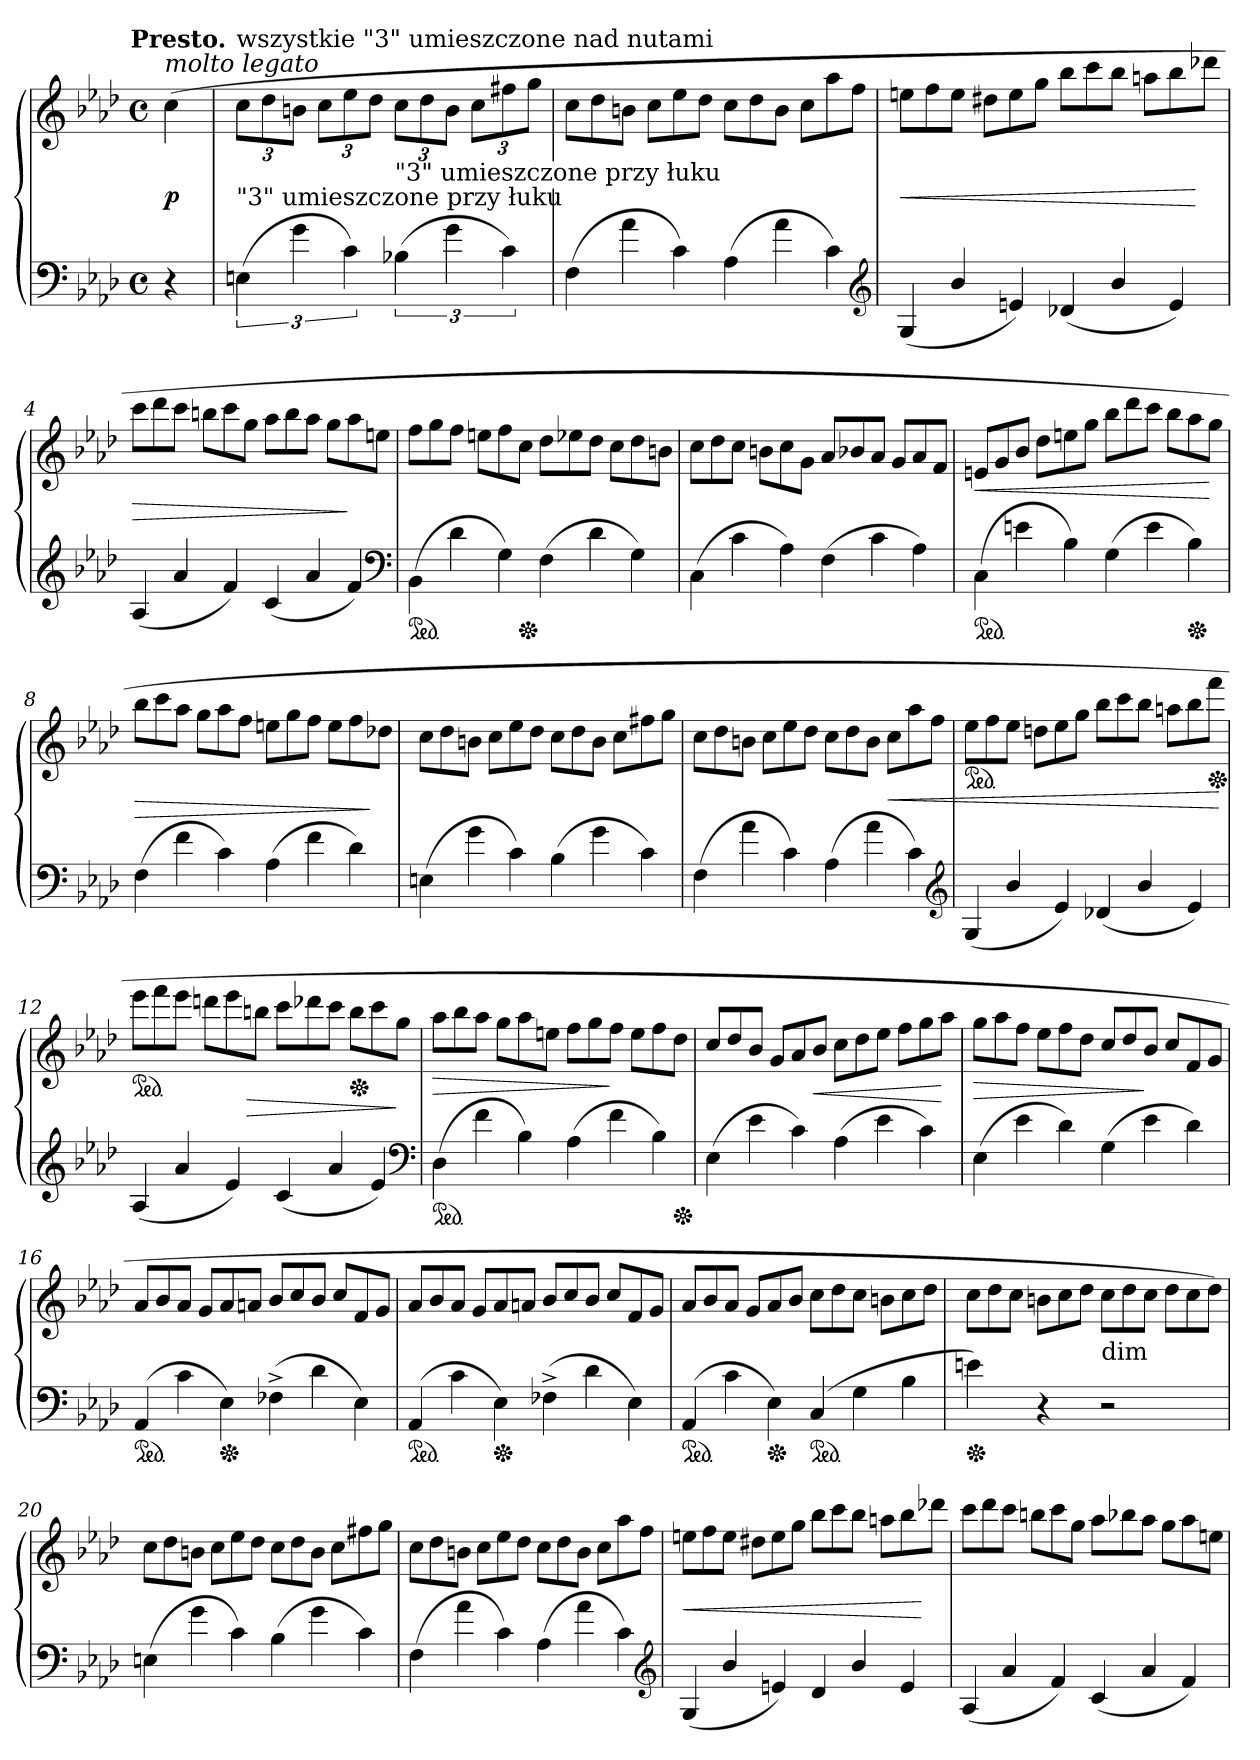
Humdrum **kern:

**kern	**kern	**dynam
*part1	*part1	*part1
*staff2	*staff1	*staff1/2
*clefF4	*clefG2	*
*k[b-e-a-d-]	*k[b-e-a-d-]	*
!!LO:TX:omd:t=Presto.
*M2/2	*M2/2	*
*met(c)	*met(c)	*
=	=	=
!	!LO:TX:a:i:t=molto legato	!
4r	(>4cc	p
=1	=1	=1
!	!LO:TX:a:t=wszystkie "3" umieszczone nad nutami	!
!LO:TX:a:t="3" umieszczone przy łuku	!	!
(6En	12ccL	.
.	12dd-	.
6g	12bnJ	.
.	12ccL	.
6c)	12ee-	.
.	12dd-J	.
!LO:TX:a:t="3" umieszczone przy łuku	!	!
(6B-X	12ccL	.
.	12dd-	.
6g	12bJ	.
.	12ccL	.
6c)	12ff#X	.
.	12ggJ	.
=2	=2	=2
*Xtuplet	*Xtuplet	*
(6F	12ccL	.
.	12dd-	.
6a-	12bnJ	.
.	12ccL	.
6c)	12ee-	.
.	12dd-J	.
(6A-	12ccL	.
.	12dd-	.
6a-	12bJ	.
.	12ccL	.
6c)	12aa-	.
.	12ffJ	.
*clefG2	*	*
=3	=3	=3
(<6G	12eenL	<
.	12ff	.
6b-/	12eeJ	.
.	12dd#XL	.
6en)	12ee	.
.	12ggJ	.
(<6d-X	12bb-L	.
.	12ccc	.
6b-/	12bb-J	.
.	12aanL	.
6e)	12bb-	.
.	12ddd-XJ	[
=4	=4	=4
(6A-	12cccL	>
.	12ddd-	.
6a-	12cccJ	.
.	12bbnL	.
6f)	12ccc	.
.	12ggJ	.
(6c	12aa-L	.
.	12bb	.
6a-	12aa-J	.
.	12ggL	.
6f)	12aa-	]
.	12eenJ	.
*clefF4	*	*
=5	=5	=5
*ped	*	*
(6BB-\	12ffL	.
.	12gg	.
6d-	12ffJ	.
.	12eenL	.
6G)	12ff	.
*Xped	*	*
.	12ccJ	.
(6F	12dd-L	.
.	12ee-X	.
6d-	12dd-J	.
.	12ccL	.
6G)	12dd-	.
.	12bnJ	.
=6	=6	=6
(6C\	12ccL	.
.	12dd-	.
6c	12ccJ	.
.	12bn\L	.
6A-)	12cc\	.
.	12g\J	.
(6F	12a-L	.
.	12b-X	.
6c	12a-J	.
.	12gL	.
6A-)	12a-	.
.	12fJ	.
=7	=7	=7
*ped	*	*
(6C\	12enL	<
.	12g	.
6en	12b-J	.
.	12dd-L	.
6B-)	12een	.
.	12ggJ	.
(6G	12bb-L	.
.	12ddd-	.
6e	12cccJ	.
.	12bb-L	.
*Xped	*	*
6B-)	12aa-	.
.	12ggJ	[
=8	=8	=8
(6F	12bb-L	>
.	12ccc	.
6f	12aa-J	.
.	12ggL	.
6c)	12aa-	.
.	12ffJ	.
(6A-	12eenL	.
.	12gg	.
6f	12ffJ	.
.	12eeL	.
6d-)	12ff	.
.	12dd-XJ	]
=9	=9	=9
(6En	12ccL	.
.	12dd-	.
6g	12bnJ	.
.	12ccL	.
6c)	12ee-	.
.	12dd-J	.
(6B-	12ccL	.
.	12dd-	.
6g	12bJ	.
.	12ccL	.
6c)	12ff#X	.
.	12ggJ	.
=10	=10	=10
(6F	12ccL	.
.	12dd-	.
6a-	12bnJ	.
.	12ccL	.
6c)	12ee-	.
.	12dd-J	.
(6A-	12ccL	.
.	12dd-	.
6a-	12bJ	.
.	12ccL	<
6c)	12aa-	.
.	12ffJ	.
*clefG2	*	*
=11	=11	=11
*	*ped	*
(<6G	12ee-L	.
.	12ff	.
6b-/	12ee-J	.
.	12ddnL	.
6e-)	12ee-	.
.	12ggJ	.
(<6d-X	12bb-L	.
.	12ccc	.
6b-/	12bb-J	.
.	12aanL	.
6e-)	12bb-	.
*	*Xped	*
.	12fffJ	.
.	.	[
=12	=12	=12
*	*ped	*
(6A-	12eee-L	.
.	12fff	.
6a-	12eee-J	.
.	12dddnL	.
6e-)	12eee-	.
.	12bbnJ	>
(6c	12cccL	.
.	12ddd-X	.
6a-	12cccJ	.
*	*Xped	*
.	12bbL	.
6e-)	12ccc	.
.	12ggJ	]
*clefF4	*	*
=13	=13	=13
*ped	*	*
(6D-	12aa-L	>
.	12bb-	.
6f	12aa-J	.
.	12ggL	.
6B-)	12aa-	.
.	12eenJ	.
(6A-	12ffL	.
.	12gg	.
6f	12ffJ	]
.	12eeL	.
6B-)	12ff	.
*Xped	*	*
.	12dd-J	.
=14	=14	=14
(6E-	12cc/L	.
.	12dd-	.
6e-	12b-J	.
.	12gL	.
6c)	12a-	.
.	12b-J	<
(6A-	12ccL	.
.	12dd-	.
6e-	12ee-J	.
.	12ffL	.
6c)	12gg	.
.	12aa-J	[
=15	=15	=15
(6E-	12ggL	>
.	12aa-	.
6e-	12ffJ	.
.	12ee-L	.
6d-)	12ff	.
.	12dd-J	.
(6G	12cc/L	.
.	12dd-	.
6e-	12b-J	]
.	12ccL	.
6d-)	12f	.
.	12gJ	.
=16	=16	=16
*ped	*	*
(6AA-	12a-L	.
.	12b-	.
6c	12a-J	.
.	12gL	.
*Xped	*	*
6E-)	12a-	.
.	12anJ	.
(6F-X^<	12b-/L	.
.	12cc	.
6d-	12b-J	.
.	12ccL	.
6E-)	12f	.
.	12gJ	.
=17	=17	=17
*ped	*	*
(6AA-	12a-L	.
.	12b-	.
6c	12a-J	.
.	12gL	.
*Xped	*	*
6E-)	12a-	.
.	12anJ	.
(6F-X^<	12b-L	.
.	12cc/	.
6d-	12b-J	.
.	12ccL	.
6E-)	12f	.
.	12gJ	.
=18	=18	=18
*ped	*	*
(6AA-	12a-L	.
.	12b-	.
6c	12a-J	.
.	12gL	.
*Xped	*	*
6E-)	12a-	.
.	12b-J	.
*ped	*	*
(6C	12ccL	.
.	12dd-	.
6G	12ccJ	.
.	12bnL	.
6B-	12cc	.
.	12dd-J	.
=19	=19	=19
*Xped	*	*
4en)	12ccL	.
.	12dd-	.
.	12ccJ	.
4r	12bnL	.
.	12cc	.
.	12dd-J	.
!	!LO:TX:c:t=dim	!
2r	12ccL	.
.	12dd-	.
.	12ccJ	.
.	12dd-L	.
.	12cc	.
.	12dd-J)	.
=20	=20	=20
(6En	12ccL	.
.	12dd-	.
6g	12bnJ	.
.	12ccL	.
6c)	12ee-	.
.	12dd-J	.
(6B-	12ccL	.
.	12dd-	.
6g	12bJ	.
.	12ccL	.
6c)	12ff#X	.
.	12ggJ	.
=21	=21	=21
(6F	12ccL	.
.	12dd-	.
6a-	12bnJ	.
.	12ccL	.
6c)	12ee-	.
.	12dd-J	.
(6A-	12ccL	.
.	12dd-	.
6a-	12bJ	.
.	12ccL	.
6c)	12aa-	.
.	12ffJ	.
*clefG2	*	*
=22	=22	=22
(6G	12eenL	<
.	12ff	.
6b-/	12eeJ	.
.	12dd#XL	.
6en)	12ee	.
.	12ggJ	.
6d-	12bb-L	.
.	12ccc	.
6b-/	12bb-J	.
.	12aanL	.
6e	12bb-	.
.	12ddd-XJ	[
=23	=23	=23
(6A-	12cccL	.
.	12ddd-	.
6a-	12cccJ	.
.	12bbnL	.
6f)	12ccc	.
.	12ggJ	.
(6c	12aa-L	.
.	12bb-X	.
6a-	12aa-J	.
.	12ggL	.
6f)	12aa-	.
.	12eenJ	.
=	=	=
*-	*-	*-
